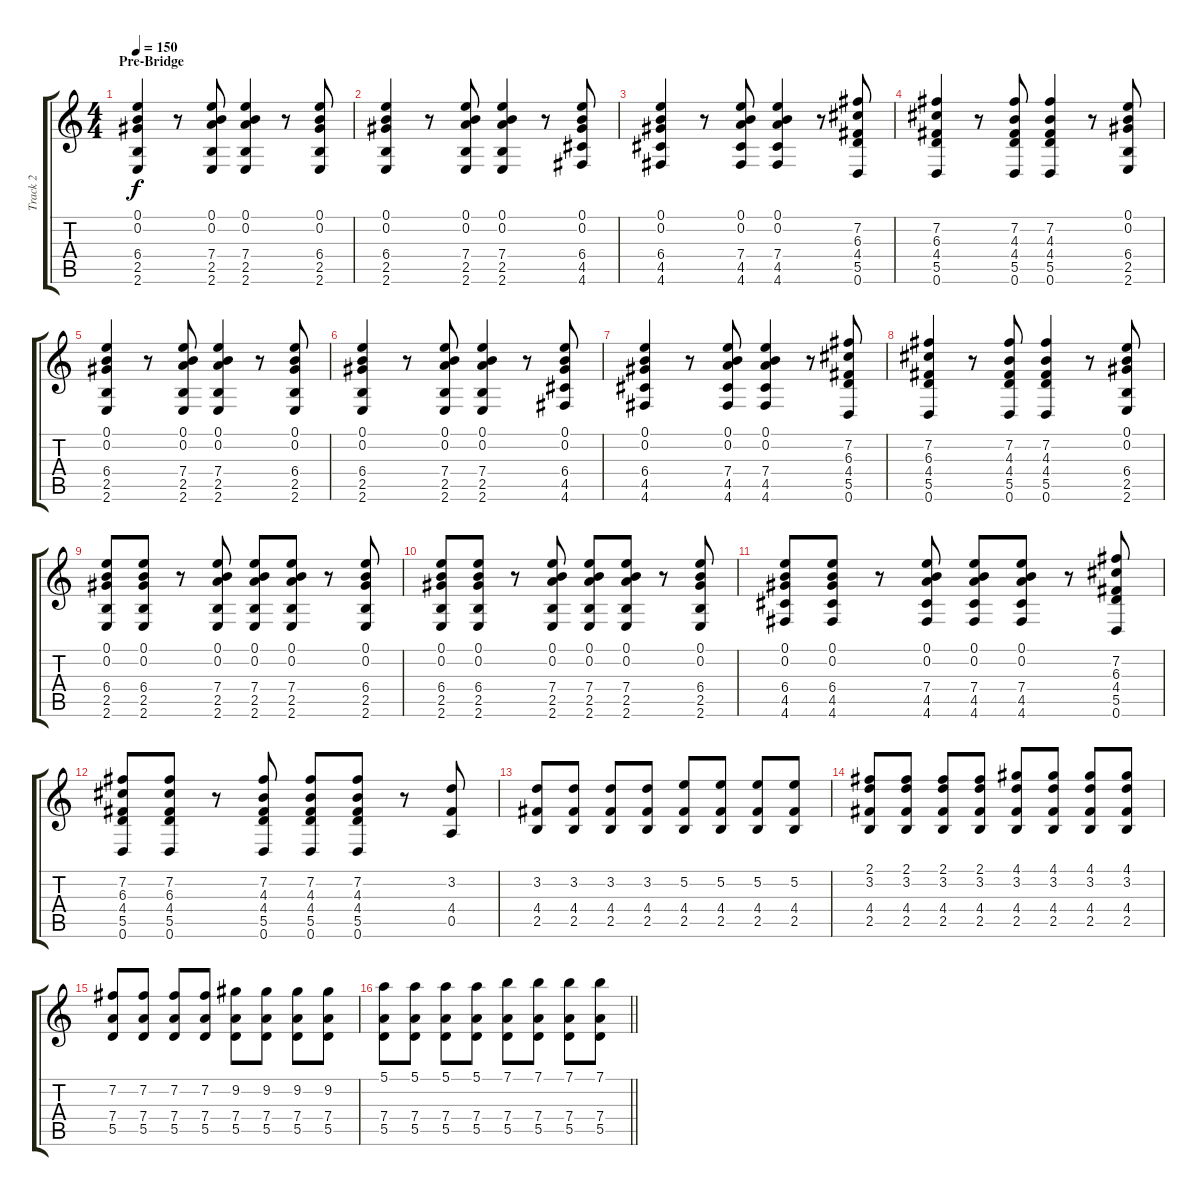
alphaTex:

\track ("Track 2" "Track 2") {instrument electricguitarclean}
\staff {score tabs}
\tuning (E4 B3 G3 D3 A2 D2) {hide}
\ts (4 4)
\section ("" "Pre-Bridge")
\tempo 150
\clef g2
\ks c
(0.1 0.2 6.4 2.5 2.6).4{dy f} r.8 (0.1 0.2 7.4 2.5 2.6).8 (0.1 0.2 7.4 2.5 2.6).4 r.8 (0.1 0.2 6.4 2.5 2.6).8 |
(0.1 0.2 6.4 2.5 2.6).4 r.8 (0.1 0.2 7.4 2.5 2.6).8 (0.1 0.2 7.4 2.5 2.6).4 r.8 (0.1 0.2 6.4 4.5 4.6).8 |
(0.1 0.2 6.4 4.5 4.6).4 r.8 (0.1 0.2 7.4 4.5 4.6).8 (0.1 0.2 7.4 4.5 4.6).4 r.8 (7.2 6.3 4.4 5.5 0.6).8 |
(7.2 6.3 4.4 5.5 0.6).4 r.8 (7.2 4.3 4.4 5.5 0.6).8 (7.2 4.3 4.4 5.5 0.6).4 r.8 (0.1 0.2 6.4 2.5 2.6).8 |
(0.1 0.2 6.4 2.5 2.6).4 r.8 (0.1 0.2 7.4 2.5 2.6).8 (0.1 0.2 7.4 2.5 2.6).4 r.8 (0.1 0.2 6.4 2.5 2.6).8 |
(0.1 0.2 6.4 2.5 2.6).4 r.8 (0.1 0.2 7.4 2.5 2.6).8 (0.1 0.2 7.4 2.5 2.6).4 r.8 (0.1 0.2 6.4 4.5 4.6).8 |
(0.1 0.2 6.4 4.5 4.6).4 r.8 (0.1 0.2 7.4 4.5 4.6).8 (0.1 0.2 7.4 4.5 4.6).4 r.8 (7.2 6.3 4.4 5.5 0.6).8 |
(7.2 6.3 4.4 5.5 0.6).4 r.8 (7.2 4.3 4.4 5.5 0.6).8 (7.2 4.3 4.4 5.5 0.6).4 r.8 (0.1 0.2 6.4 2.5 2.6).8 |
(0.1 0.2 6.4 2.5 2.6).8 (0.1 0.2 6.4 2.5 2.6).8 r.8 (0.1 0.2 7.4 2.5 2.6).8 (0.1 0.2 7.4 2.5 2.6).8 (0.1 0.2 7.4 2.5 2.6).8 r.8 (0.1 0.2 6.4 2.5 2.6).8 |
(0.1 0.2 6.4 2.5 2.6).8 (0.1 0.2 6.4 2.5 2.6).8 r.8 (0.1 0.2 7.4 2.5 2.6).8 (0.1 0.2 7.4 2.5 2.6).8 (0.1 0.2 7.4 2.5 2.6).8 r.8 (0.1 0.2 6.4 2.5 2.6).8 |
(0.1 0.2 6.4 4.5 4.6).8 (0.1 0.2 6.4 4.5 4.6).8 r.8 (0.1 0.2 7.4 4.5 4.6).8 (0.1 0.2 7.4 4.5 4.6).8 (0.1 0.2 7.4 4.5 4.6).8 r.8 (7.2 6.3 4.4 5.5 0.6).8 |
(7.2 6.3 4.4 5.5 0.6).8 (7.2 6.3 4.4 5.5 0.6).8 r.8 (7.2 4.3 4.4 5.5 0.6).8 (7.2 4.3 4.4 5.5 0.6).8 (7.2 4.3 4.4 5.5 0.6).8 r.8 (3.2 4.4 0.5).8 |
(3.2 4.4 2.5).8 (3.2 4.4 2.5).8 (3.2 4.4 2.5).8 (3.2 4.4 2.5).8 (5.2 4.4 2.5).8 (5.2 4.4 2.5).8 (5.2 4.4 2.5).8 (5.2 4.4 2.5).8 |
(2.1 3.2 4.4 2.5).8 (2.1 3.2 4.4 2.5).8 (2.1 3.2 4.4 2.5).8 (2.1 3.2 4.4 2.5).8 (4.1 3.2 4.4 2.5).8 (4.1 3.2 4.4 2.5).8 (4.1 3.2 4.4 2.5).8 (4.1 3.2 4.4 2.5).8 |
(7.2 7.4 5.5).8 (7.2 7.4 5.5).8 (7.2 7.4 5.5).8 (7.2 7.4 5.5).8 (9.2 7.4 5.5).8 (9.2 7.4 5.5).8 (9.2 7.4 5.5).8 (9.2 7.4 5.5).8 |
\barLineRight lightlight
(5.1 7.4 5.5).8 (5.1 7.4 5.5).8 (5.1 7.4 5.5).8 (5.1 7.4 5.5).8 (7.1 7.4 5.5).8 (7.1 7.4 5.5).8 (7.1 7.4 5.5).8 (7.1 7.4 5.5).8
